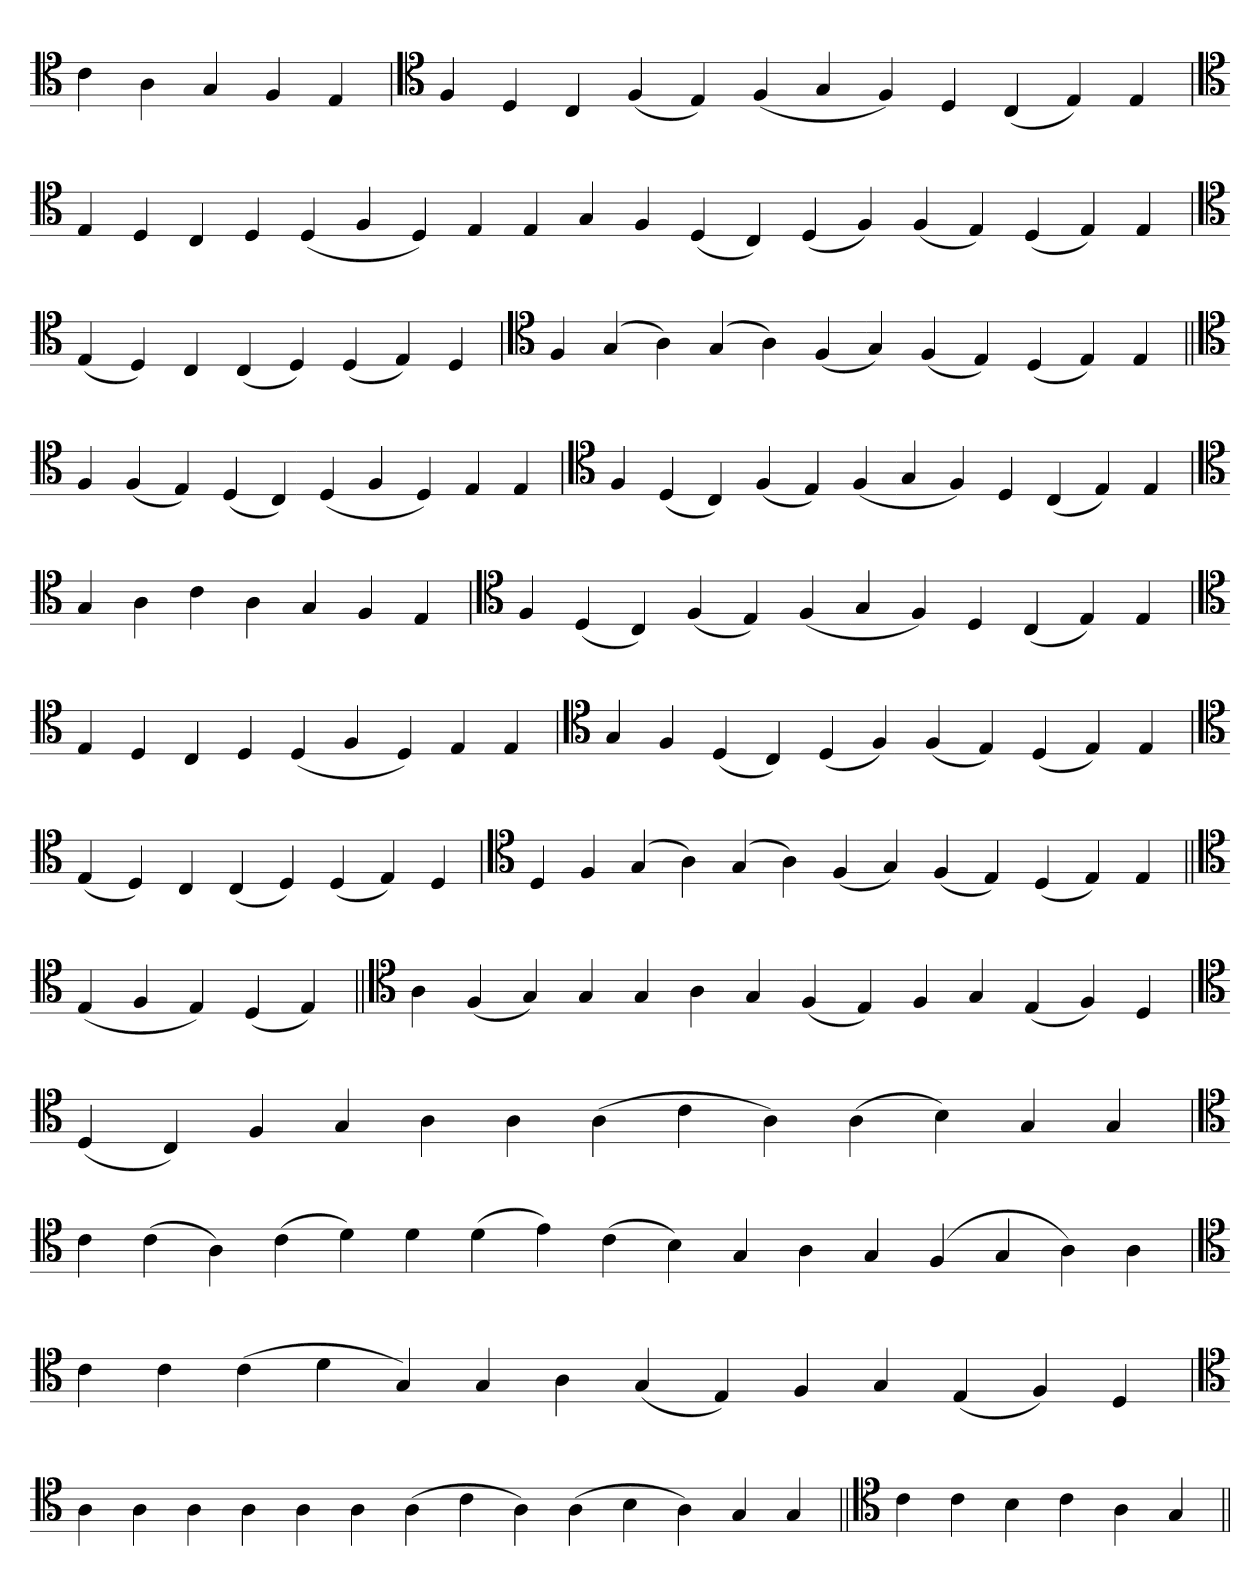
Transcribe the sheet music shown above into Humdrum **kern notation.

**kern
*part1
*staff1
*clefC4
=
4c
4A
4G
4F
4E
=`
*clefC4
4F
4D
4C
(4F
4E)
(4F
4G
4F)
4D
(4C
4E)
4E
='
*clefC4
4E
4D
4C
4D
(4D
4F
4D)
4E
4E
4G
4F
(4D
4C)
(4D
4F)
(4F
4E)
(4D
4E)
4E
='
*clefC4
(4E
4D)
4C
(4C
4D)
(4D
4E)
4D
=`
*clefC4
4F
(4G
4A)
(4G
4A)
(4F
4G)
(4F
4E)
(4D
4E)
4E
=||
*clefC4
4F
(4F
4E)
(4D
4C)
(4D
4F
4D)
4E
4E
=`
*clefC4
4F
(4D
4C)
(4F
4E)
(4F
4G
4F)
4D
(4C
4E)
4E
='
*clefC4
4G
4A
4c
4A
4G
4F
4E
=`
*clefC4
4F
(4D
4C)
(4F
4E)
(4F
4G
4F)
4D
(4C
4E)
4E
='
*clefC4
4E
4D
4C
4D
(4D
4F
4D)
4E
4E
=`
*clefC4
4G
4F
(4D
4C)
(4D
4F)
(4F
4E)
(4D
4E)
4E
='
*clefC4
(4E
4D)
4C
(4C
4D)
(4D
4E)
4D
=`
*clefC4
4D
4F
(4G
4A)
(4G
4A)
(4F
4G)
(4F
4E)
(4D
4E)
4E
=||
*clefC4
(4E
4F
4E)
(4D
4E)
=||
*clefC4
4A
(4F
4G)
4G
4G
4A
4G
(4F
4E)
4F
4G
(4E
4F)
4D
='
*clefC4
(4D
4C)
4F
4G
4A
4A
(4A
4c
4A)
(4A
4B)
4G
4G
=
*clefC4
4c
(4c
4A)
(4c
4d)
4d
(4d
4e)
(4c
4B)
4G
4A
4G
(4F
4G
4A)
4A
='
*clefC4
4c
4c
(4c
4d
4G)
4G
4A
(4G
4E)
4F
4G
(4E
4F)
4D
='
*clefC4
4A
4A
4A
4A
4A
4A
(4A
4c
4A)
(4A
4B
4A)
4G
4G
=||
*clefC4
4c
4c
4B
4c
4A
4G
=||
*-
